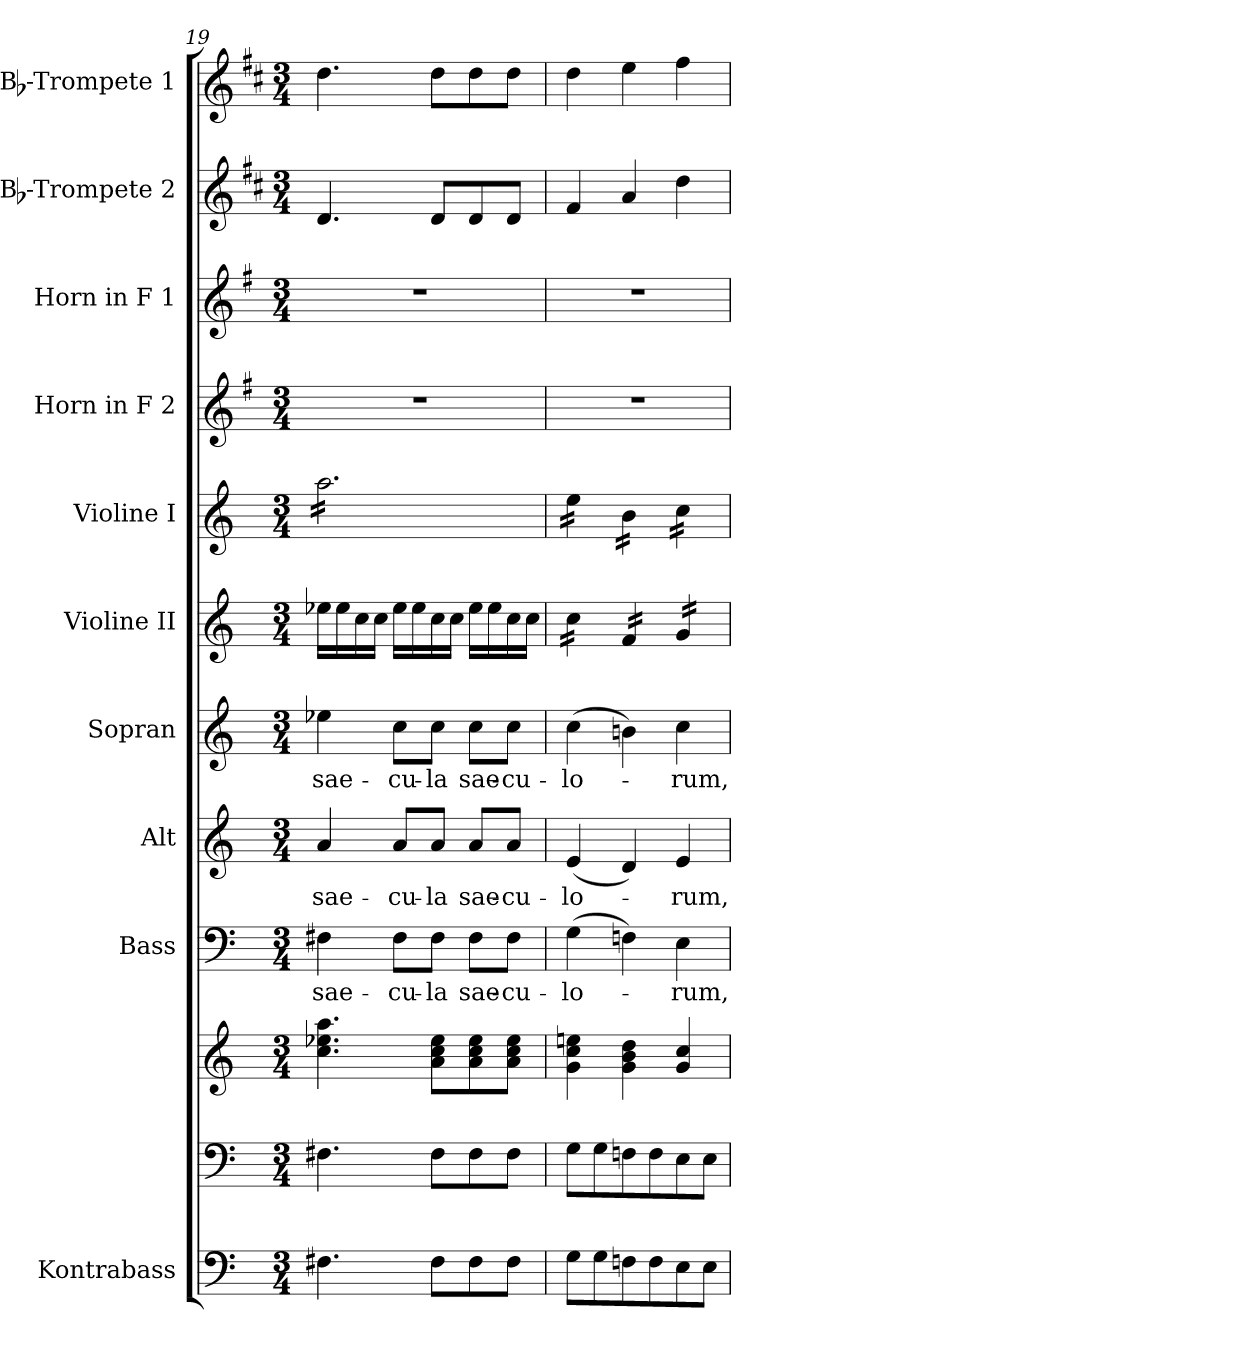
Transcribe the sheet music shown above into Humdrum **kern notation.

**kern	**kern	**kern	**kern	**text	**kern	**text	**kern	**text	**kern	**kern	**kern	**kern	**kern	**kern
*part11	*part10	*part10	*part9	*part9	*part8	*part8	*part7	*part7	*part6	*part5	*part4	*part3	*part2	*part1
*staff12	*staff11	*staff10	*staff9	*staff9	*staff8	*staff8	*staff7	*staff7	*staff6	*staff5	*staff4	*staff3	*staff2	*staff1
*I"Kontrabass	*	*	*I"Bass	*	*I"Alt	*	*I"Sopran	*	*I"Violine II	*I"Violine I	*I"Horn in F 2	*I"Horn in F 1	*I"Bb-Trompete 2	*I"Bb-Trompete 1
*I'Kb.	*	*	*I'B.	*	*I'A.	*	*I'S.	*	*I'Vl. II	*I'Vl. I	*	*	*I'Bb Trp. 2	*I'Bb Trp. 1
!!LO:PB:g=z
*clefF4	*clefF4	*clefG2	*clefF4	*	*clefG2	*	*clefG2	*	*clefG2	*clefG2	*clefG2	*clefG2	*clefG2	*clefG2
*ITrd7c12	*	*	*	*	*	*	*	*	*	*	*ITrd4c7	*ITrd4c7	*ITrd1c2	*ITrd1c2
*k[]	*k[]	*k[]	*k[]	*	*k[]	*	*k[]	*	*k[]	*k[]	*k[]	*k[]	*k[]	*k[]
*C:	*C:	*C:	*C:	*	*C:	*	*C:	*	*C:	*C:	*C:	*C:	*C:	*C:
*M3/4	*M3/4	*M3/4	*M3/4	*	*M3/4	*	*M3/4	*	*M3/4	*M3/4	*M3/4	*M3/4	*M3/4	*M3/4
=19	=19	=19	=19	=19	=19	=19	=19	=19	=19	=19	=19	=19	=19	=19
!	!	!	!	!LO:LY:b	!	!LO:LY:b	!	!LO:LY:b	!	!	!	!	!	!
*	*	*	*	*	*	*	*	*	*	*tremolo	*	*	*	*
4.FF#X\	4.F#X\	4.cc\ 4.ee-X\ 4.aa\	4F#X\	sae-	4a/	sae-	4ee-X\	sae-	16ee-X\LL	16aa\LL	2.r	2.r	4.c/	4.cc\
.	.	.	.	.	.	.	.	.	16ee-\	16aa\	.	.	.	.
.	.	.	.	.	.	.	.	.	16cc\	16aa\	.	.	.	.
.	.	.	.	.	.	.	.	.	16cc\JJ	16aa\	.	.	.	.
!	!	!	!	!LO:LY:b	!	!LO:LY:b	!	!LO:LY:b	!	!	!	!	!	!
.	.	.	8F#\L	-cu-	8a/L	-cu-	8cc\L	-cu-	16ee-\LL	16aa\	.	.	.	.
.	.	.	.	.	.	.	.	.	16ee-\	16aa\	.	.	.	.
!	!	!	!	!LO:LY:b	!	!LO:LY:b	!	!LO:LY:b	!	!	!	!	!	!
8FF#\L	8F#\L	8a\ 8cc\ 8ee-\L	8F#\J	-la	8a/J	-la	8cc\J	-la	16cc\	16aa\	.	.	8c/L	8cc\L
.	.	.	.	.	.	.	.	.	16cc\JJ	16aa\	.	.	.	.
!	!	!	!	!LO:LY:b	!	!LO:LY:b	!	!LO:LY:b	!	!	!	!	!	!
8FF#\	8F#\	8a\ 8cc\ 8ee-\	8F#\L	sae-	8a/L	sae-	8cc\L	sae-	16ee-\LL	16aa\	.	.	8c/	8cc\
.	.	.	.	.	.	.	.	.	16ee-\	16aa\	.	.	.	.
!	!	!	!	!LO:LY:b	!	!LO:LY:b	!	!LO:LY:b	!	!	!	!	!	!
8FF#\J	8F#\J	8a\ 8cc\ 8ee-\J	8F#\J	-cu-	8a/J	-cu-	8cc\J	-cu-	16cc\	16aa\	.	.	8c/J	8cc\J
.	.	.	.	.	.	.	.	.	16cc\JJ	16aa\JJ	.	.	.	.
=20	=20	=20	=20	=20	=20	=20	=20	=20	=20	=20	=20	=20	=20	=20
!	!	!	!	!LO:LY:b	!	!LO:LY:b	!	!LO:LY:b	!	!	!	!	!	!
*	*	*	*	*	*	*	*	*	*tremolo	*	*	*	*	*
8GG\L	8G\L	4g\ 4cc\ 4een\	(>4G\	-lo-	(<4e/	-lo-	(>4cc\	-lo-	16cc\LL	16ee\LL	2.r	2.r	4e/	4cc\
.	.	.	.	.	.	.	.	.	16cc\	16ee\	.	.	.	.
8GG\	8G\	.	.	.	.	.	.	.	16cc\	16ee\	.	.	.	.
.	.	.	.	.	.	.	.	.	16cc\JJ	16ee\JJ	.	.	.	.
8FFn\	8Fn\	4g\ 4b\ 4dd\	4Fn\)	.	4d/)	.	4bn\)	.	16f/LL	16b\LL	.	.	4g/	4dd\
.	.	.	.	.	.	.	.	.	16f/	16b\	.	.	.	.
8FF\	8F\	.	.	.	.	.	.	.	16f/	16b\	.	.	.	.
.	.	.	.	.	.	.	.	.	16f/JJ	16b\JJ	.	.	.	.
!	!	!	!	!LO:LY:b	!	!LO:LY:b	!	!LO:LY:b	!	!	!	!	!	!
8EE\	8E\	4g/ 4cc/	4E\	-rum,	4e/	-rum,	4cc\	-rum,	16g/LL	16cc\LL	.	.	4cc\	4ee\
.	.	.	.	.	.	.	.	.	16g/	16cc\	.	.	.	.
8EE\J	8E\J	.	.	.	.	.	.	.	16g/	16cc\	.	.	.	.
.	.	.	.	.	.	.	.	.	16g/JJ	16cc\JJ	.	.	.	.
*	*	*	*	*	*	*	*	*	*	*Xtremolo	*	*	*	*
*	*	*	*	*	*	*	*	*	*Xtremolo	*	*	*	*	*
=	=	=	=	=	=	=	=	=	=	=	=	=	=	=
*-	*-	*-	*-	*-	*-	*-	*-	*-	*-	*-	*-	*-	*-	*-
